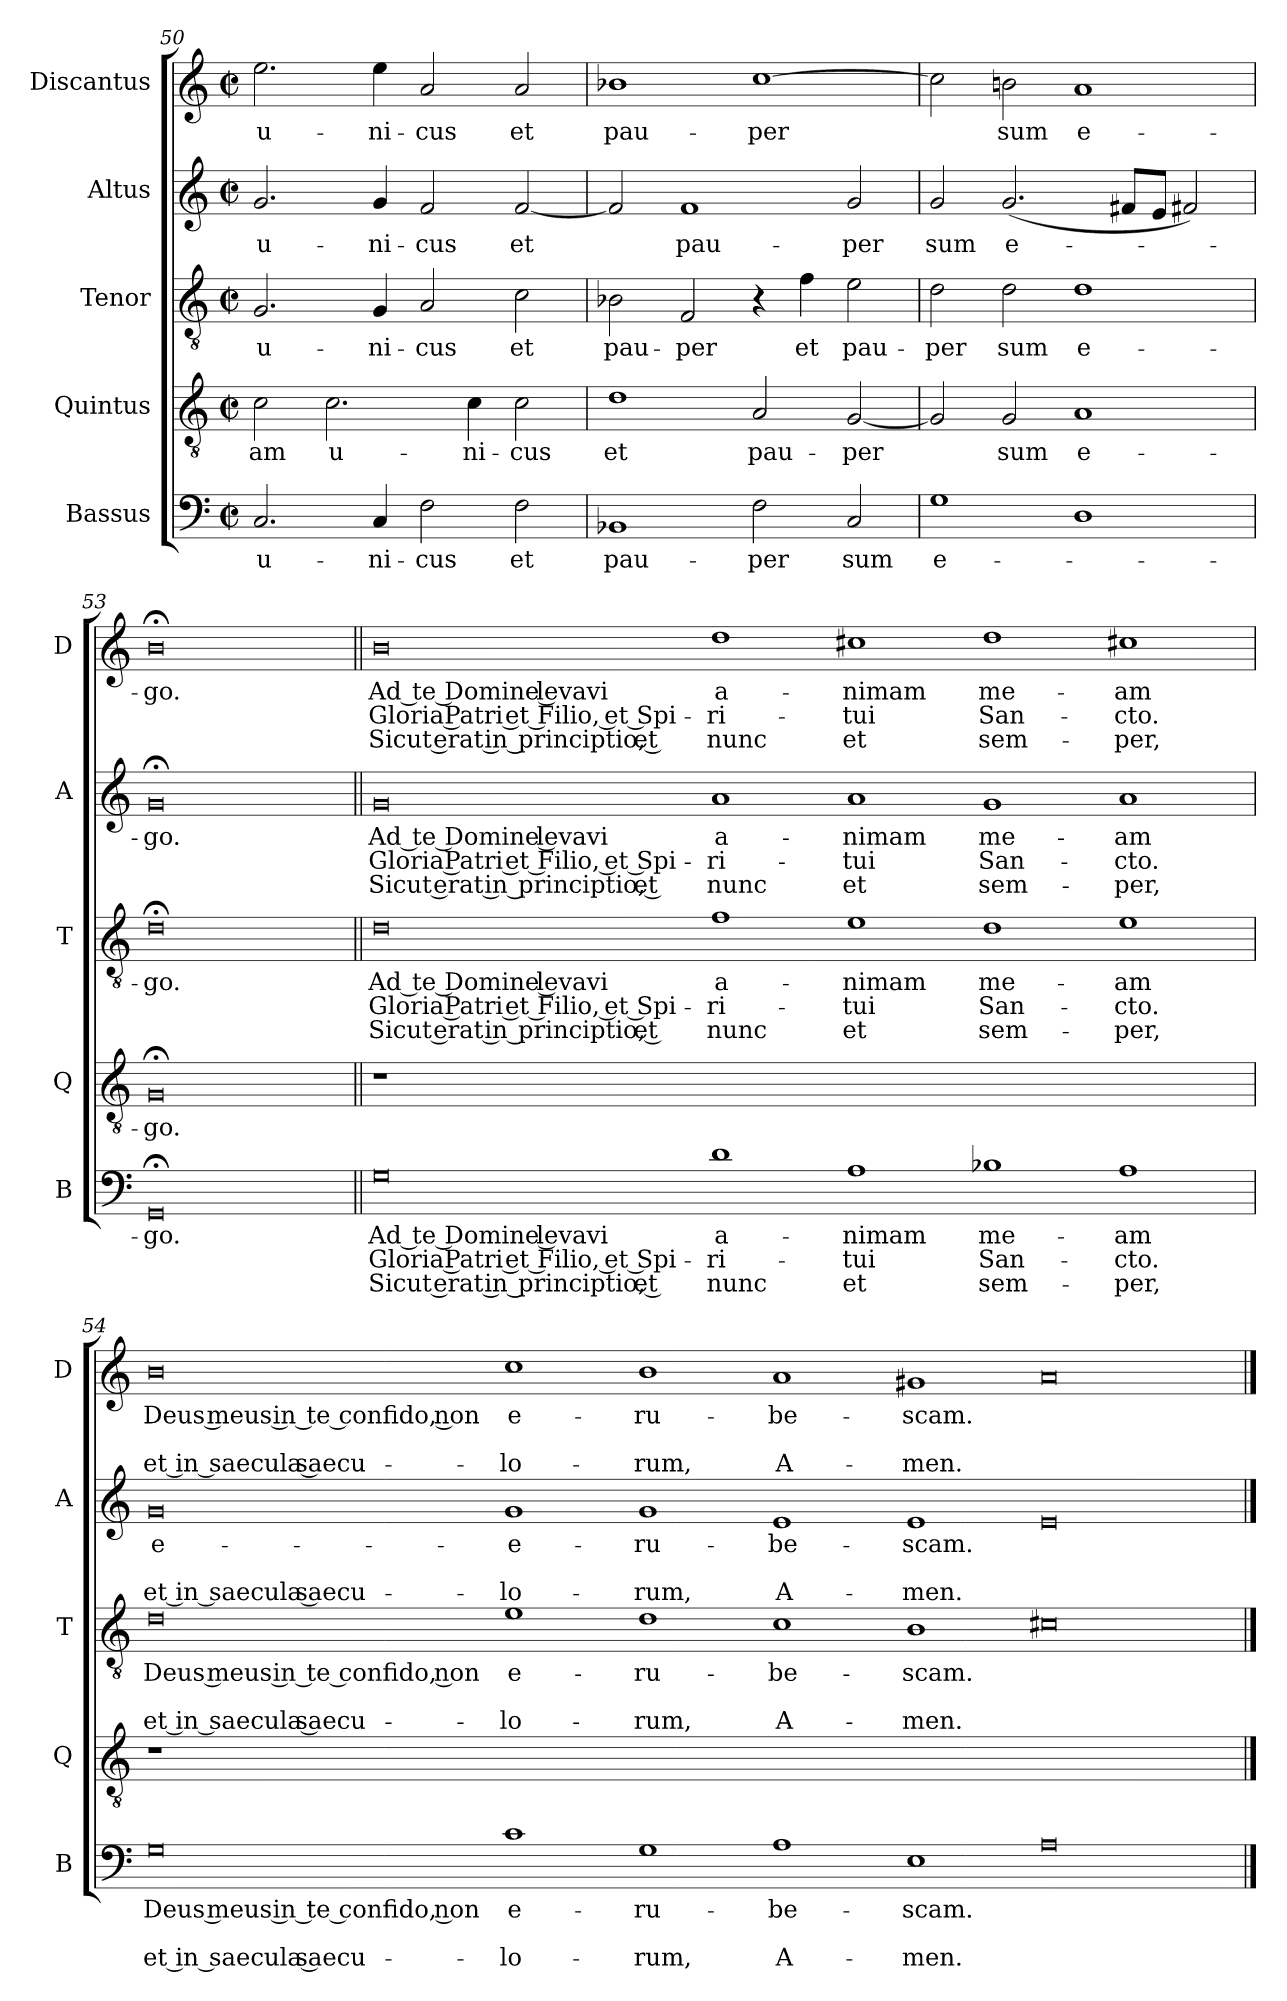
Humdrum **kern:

**kern	**text	**text	**text	**kern	**text	**kern	**text	**text	**text	**kern	**text	**text	**text	**kern	**text	**text	**text
*part5	*part5	*part5	*part5	*part4	*part4	*part3	*part3	*part3	*part3	*part2	*part2	*part2	*part2	*part1	*part1	*part1	*part1
*staff5	*staff5	*staff5	*staff5	*staff4	*staff4	*staff3	*staff3	*staff3	*staff3	*staff2	*staff2	*staff2	*staff2	*staff1	*staff1	*staff1	*staff1
*I"Bassus	*	*	*	*I"Quintus	*	*I"Tenor	*	*	*	*I"Altus	*	*	*	*I"Discantus	*	*	*
*I'B	*	*	*	*I'Q	*	*I'T	*	*	*	*I'A	*	*	*	*I'D	*	*	*
!!LO:LB:g=z
*clefF4	*	*	*	*clefGv2	*	*clefGv2	*	*	*	*clefG2	*	*	*	*clefG2	*	*	*
*k[]	*	*	*	*k[]	*	*k[]	*	*	*	*k[]	*	*	*	*k[]	*	*	*
*C:	*	*	*	*C:	*	*C:	*	*	*	*C:	*	*	*	*C:	*	*	*
*M2/2	*	*	*	*M2/2	*	*M2/2	*	*	*	*M2/2	*	*	*	*M2/2	*	*	*
*met(c|)	*	*	*	*met(c|)	*	*met(c|)	*	*	*	*met(c|)	*	*	*	*met(c|)	*	*	*
=50	=50	=50	=50	=50	=50	=50	=50	=50	=50	=50	=50	=50	=50	=50	=50	=50	=50
!	!LO:LY:b	!	!	!	!LO:LY:b	!	!LO:LY:b	!	!	!	!LO:LY:b	!	!	!	!LO:LY:b	!	!
2.C/	u-	.	.	2c\	-am	2.G/	u-	.	.	2.g/	u-	.	.	2.ee\	u-	.	.
!	!	!	!	!	!LO:LY:b	!	!	!	!	!	!	!	!	!	!	!	!
.	.	.	.	2.c\	u-	.	.	.	.	.	.	.	.	.	.	.	.
!	!LO:LY:b	!	!	!	!	!	!LO:LY:b	!	!	!	!LO:LY:b	!	!	!	!LO:LY:b	!	!
4C/	-ni-	.	.	.	.	4G/	-ni-	.	.	4g/	-ni-	.	.	4ee\	-ni-	.	.
!	!LO:LY:b	!	!	!	!	!	!LO:LY:b	!	!	!	!LO:LY:b	!	!	!	!LO:LY:b	!	!
2F\	-cus	.	.	.	.	2A/	-cus	.	.	2f/	-cus	.	.	2a/	-cus	.	.
!	!	!	!	!	!LO:LY:b	!	!	!	!	!	!	!	!	!	!	!	!
.	.	.	.	4c\	-ni-	.	.	.	.	.	.	.	.	.	.	.	.
!	!LO:LY:b	!	!	!	!LO:LY:b	!	!LO:LY:b	!	!	!	!LO:LY:b	!	!	!	!LO:LY:b	!	!
2F\	et	.	.	2c\	-cus	2c\	et	.	.	[2f/	et	.	.	2a/	et	.	.
=51	=51	=51	=51	=51	=51	=51	=51	=51	=51	=51	=51	=51	=51	=51	=51	=51	=51
!	!LO:LY:b	!	!	!	!LO:LY:b	!	!LO:LY:b	!	!	!	!	!	!	!	!LO:LY:b	!	!
1BB-X	pau-	.	.	1d	et	2B-X\	pau-	.	.	2f/]	.	.	.	1b-X	pau-	.	.
!	!	!	!	!	!	!	!LO:LY:b	!	!	!	!LO:LY:b	!	!	!	!	!	!
.	.	.	.	.	.	2F/	-per	.	.	1f	pau-	.	.	.	.	.	.
!	!LO:LY:b	!	!	!	!LO:LY:b	!	!	!	!	!	!	!	!	!	!LO:LY:b	!	!
2F\	-per	.	.	2A/	pau-	4r	.	.	.	.	.	.	.	[1cc	-per	.	.
!	!	!	!	!	!	!	!LO:LY:b	!	!	!	!	!	!	!	!	!	!
.	.	.	.	.	.	4f\	et	.	.	.	.	.	.	.	.	.	.
!	!LO:LY:b	!	!	!	!LO:LY:b	!	!LO:LY:b	!	!	!	!LO:LY:b	!	!	!	!	!	!
2C/	sum	.	.	[2G/	-per	2e\	pau-	.	.	2g/	-per	.	.	.	.	.	.
=52	=52	=52	=52	=52	=52	=52	=52	=52	=52	=52	=52	=52	=52	=52	=52	=52	=52
!	!LO:LY:b	!	!	!	!	!	!LO:LY:b	!	!	!	!LO:LY:b	!	!	!	!	!	!
1G	e-	.	.	2G/]	.	2d\	-per	.	.	2g/	sum	.	.	2cc\]	.	.	.
!	!	!	!	!	!LO:LY:b	!	!LO:LY:b	!	!	!	!LO:LY:b	!	!	!	!LO:LY:b	!	!
.	.	.	.	2G/	sum	2d\	sum	.	.	(<2.g/	e-	.	.	2bn\	sum	.	.
!	!	!	!	!	!LO:LY:b	!	!LO:LY:b	!	!	!	!	!	!	!	!LO:LY:b	!	!
1D	.	.	.	1A	e-	1d	e-	.	.	.	.	.	.	1a	e-	.	.
.	.	.	.	.	.	.	.	.	.	8f#X/L	.	.	.	.	.	.	.
.	.	.	.	.	.	.	.	.	.	8e/J	.	.	.	.	.	.	.
.	.	.	.	.	.	.	.	.	.	2f#X/)	.	.	.	.	.	.	.
=53	=53	=53	=53	=53	=53	=53	=53	=53	=53	=53	=53	=53	=53	=53	=53	=53	=53
!	!LO:LY:b	!	!	!	!LO:LY:b	!	!LO:LY:b	!	!	!	!LO:LY:b	!	!	!	!LO:LY:b	!	!
0GG;<	-go.	.	.	0G;<	-go.	0d;<	-go.	.	.	0g;<	-go.	.	.	0b;<	-go.	.	.
!!LO:PB:g=z
=53X2||	=53X2||	=53X2||	=53X2||	=53X2||	=53X2||	=53X2||	=53X2||	=53X2||	=53X2||	=53X2||	=53X2||	=53X2||	=53X2||	=53X2||	=53X2||	=53X2||	=53X2||
!	!LO:LY:b	!LO:LY:b	!LO:LY:b	!	!	!	!LO:LY:b	!LO:LY:b	!LO:LY:b	!	!LO:LY:b	!LO:LY:b	!LO:LY:b	!	!LO:LY:b	!LO:LY:b	!LO:LY:b
0G	Ad te Domine levavi	Gloria Patri et Filio, et Spi-	Sicut erat in principtio, et	1r	.	0d	Ad te Domine levavi	Gloria Patri et Filio, et Spi-	Sicut erat in principtio, et	0g	Ad te Domine levavi	Gloria Patri et Filio, et Spi-	Sicut erat in principtio, et	0b	Ad te Domine levavi	Gloria Patri et Filio, et Spi-	Sicut erat in principtio, et
.	.	.	.	00ryy	.	.	.	.	.	.	.	.	.	.	.	.	.
!	!LO:LY:b	!LO:LY:b	!LO:LY:b	!	!	!	!LO:LY:b	!LO:LY:b	!LO:LY:b	!	!LO:LY:b	!LO:LY:b	!LO:LY:b	!	!LO:LY:b	!LO:LY:b	!LO:LY:b
1d	a-	-ri-	nunc	.	.	1f	a-	-ri-	nunc	1a	a-	-ri-	nunc	1dd	a-	-ri-	nunc
!	!LO:LY:b	!LO:LY:b	!LO:LY:b	!	!	!	!LO:LY:b	!LO:LY:b	!LO:LY:b	!	!LO:LY:b	!LO:LY:b	!LO:LY:b	!	!LO:LY:b	!LO:LY:b	!LO:LY:b
1A	-nimam	-tui	et	.	.	1e	-nimam	-tui	et	1a	-nimam	-tui	et	1cc#X	-nimam	-tui	et
!	!LO:LY:b	!LO:LY:b	!LO:LY:b	!	!	!	!LO:LY:b	!LO:LY:b	!LO:LY:b	!	!LO:LY:b	!LO:LY:b	!LO:LY:b	!	!LO:LY:b	!LO:LY:b	!LO:LY:b
1B-X	me-	San-	sem-	.	.	1d	me-	San-	sem-	1g	me-	San-	sem-	1dd	me-	San-	sem-
!	!LO:LY:b	!LO:LY:b	!LO:LY:b	!	!	!	!LO:LY:b	!LO:LY:b	!LO:LY:b	!	!LO:LY:b	!LO:LY:b	!LO:LY:b	!	!LO:LY:b	!LO:LY:b	!LO:LY:b
1A	-am	-cto.	-per,	1ryy	.	1e	-am	-cto.	-per,	1a	-am	-cto.	-per,	1cc#X	-am	-cto.	-per,
!!LO:LB:g=z
=54	=54	=54	=54	=54	=54	=54	=54	=54	=54	=54	=54	=54	=54	=54	=54	=54	=54
!	!LO:LY:b	!	!LO:LY:b	!	!	!	!LO:LY:b	!	!LO:LY:b	!	!LO:LY:b	!	!LO:LY:b	!	!LO:LY:b	!	!LO:LY:b
0G	Deus meus in te confido, non	.	et in saecula saecu-	1r	.	0d	Deus meus in te confido, non	.	et in saecula saecu-	0g	e-	.	et in saecula saecu-	0b	Deus meus in te confido, non	.	et in saecula saecu-
.	.	.	.	1%7ryy	.	.	.	.	.	.	.	.	.	.	.	.	.
!	!LO:LY:b	!	!LO:LY:b	!	!	!	!LO:LY:b	!	!LO:LY:b	!	!LO:LY:b	!	!LO:LY:b	!	!LO:LY:b	!	!LO:LY:b
1c	e-	.	-lo-	.	.	1e	e-	.	-lo-	1g	-e-	.	-lo-	1cc	e-	.	-lo-
!	!LO:LY:b	!	!LO:LY:b	!	!	!	!LO:LY:b	!	!LO:LY:b	!	!LO:LY:b	!	!LO:LY:b	!	!LO:LY:b	!	!LO:LY:b
1G	-ru-	.	-rum,	.	.	1d	-ru-	.	-rum,	1g	-ru-	.	-rum,	1b	-ru-	.	-rum,
!	!LO:LY:b	!	!LO:LY:b	!	!	!	!LO:LY:b	!	!LO:LY:b	!	!LO:LY:b	!	!LO:LY:b	!	!LO:LY:b	!	!LO:LY:b
1A	-be-	.	A-	.	.	1c	-be-	.	A-	1e	-be-	.	A-	1a	-be-	.	A-
!	!LO:LY:b	!	!LO:LY:b	!	!	!	!LO:LY:b	!	!LO:LY:b	!	!LO:LY:b	!	!LO:LY:b	!	!LO:LY:b	!	!LO:LY:b
1E	-scam.	.	-men.	.	.	1B	-scam.	.	-men.	1e	-scam.	.	-men.	1g#X	-scam.	.	-men.
0A	.	.	.	.	.	0c#X	.	.	.	0e	.	.	.	0a	.	.	.
==	==	==	==	==	==	==	==	==	==	==	==	==	==	==	==	==	==
*-	*-	*-	*-	*-	*-	*-	*-	*-	*-	*-	*-	*-	*-	*-	*-	*-	*-
